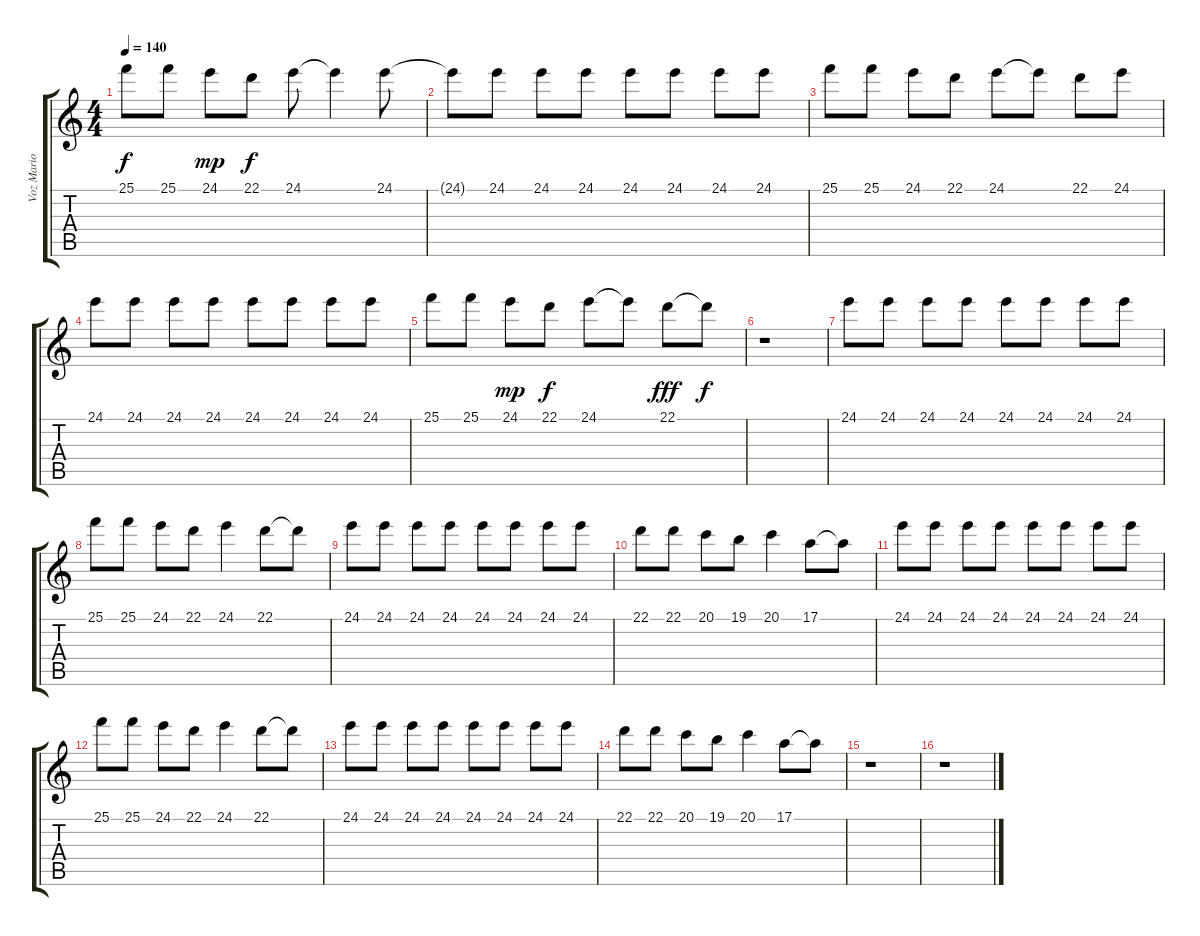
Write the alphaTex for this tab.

\track ("Voz Mario Muñoz" "Voz Mario ") {instrument piccolo}
\staff {score tabs}
\tuning (E4 B3 G3 D3 A2 E2) {hide}
\ts (4 4)
\tempo 140
\clef g2
\ks c
25.1.8{dy f} 25.1.8 24.1.8{dy mp} 22.1.8{dy f} 24.1.8 24.1{t}.4 24.1.8 |
24.1{t}.8 24.1.8 24.1.8 24.1.8 24.1.8 24.1.8 24.1.8 24.1.8 |
25.1.8 25.1.8 24.1.8 22.1.8 24.1.8 24.1{t}.8 22.1.8 24.1.8 |
24.1.8 24.1.8 24.1.8 24.1.8 24.1.8 24.1.8 24.1.8 24.1.8 |
25.1.8 25.1.8 24.1.8{dy mp} 22.1.8{dy f} 24.1.8 24.1{t}.8 22.1.8{dy fff} 22.1{t}.8{dy f} |
r.1 |
24.1.8 24.1.8 24.1.8 24.1.8 24.1.8 24.1.8 24.1.8 24.1.8 |
25.1.8 25.1.8 24.1.8 22.1.8 24.1.4 22.1.8 22.1{t}.8 |
24.1.8 24.1.8 24.1.8 24.1.8 24.1.8 24.1.8 24.1.8 24.1.8 |
22.1.8 22.1.8 20.1.8 19.1.8 20.1.4 17.1.8 17.1{t}.8 |
24.1.8 24.1.8 24.1.8 24.1.8 24.1.8 24.1.8 24.1.8 24.1.8 |
25.1.8 25.1.8 24.1.8 22.1.8 24.1.4 22.1.8 22.1{t}.8 |
24.1.8 24.1.8 24.1.8 24.1.8 24.1.8 24.1.8 24.1.8 24.1.8 |
22.1.8 22.1.8 20.1.8 19.1.8 20.1.4 17.1.8 17.1{t}.8 |
r.1 |
r.1
